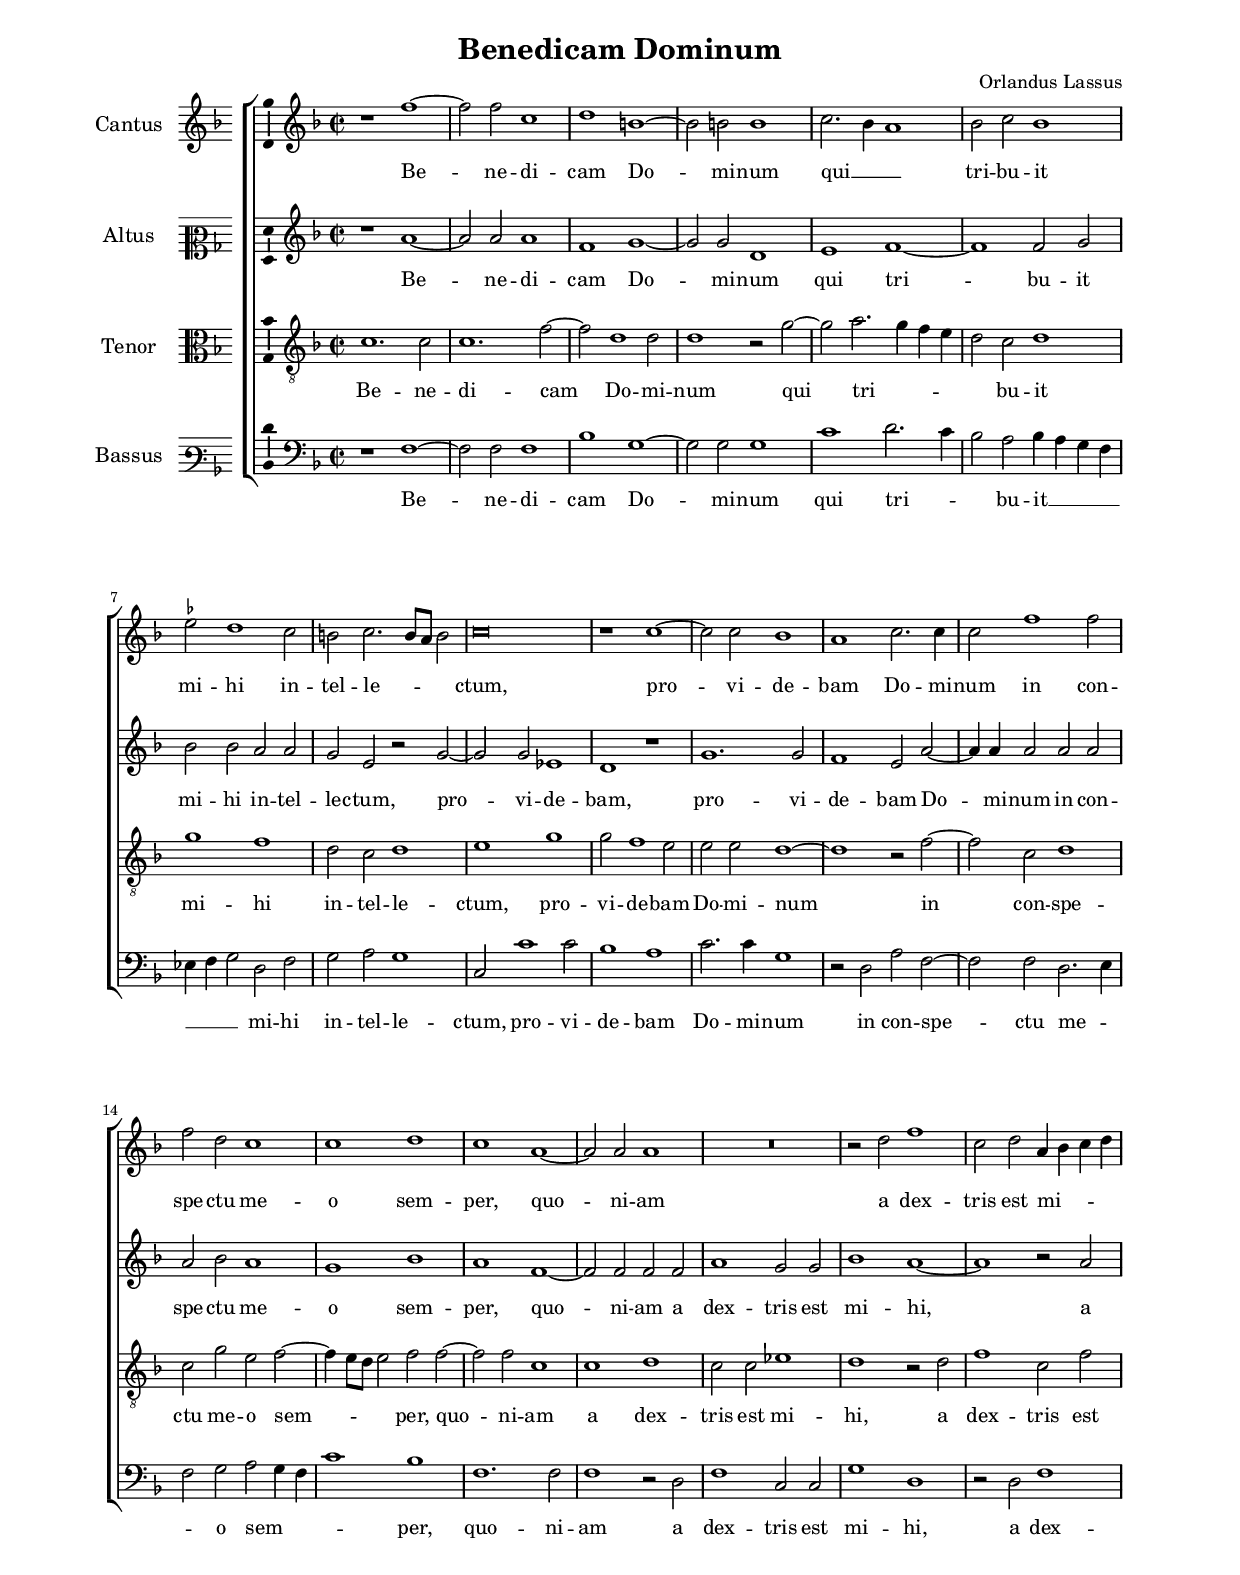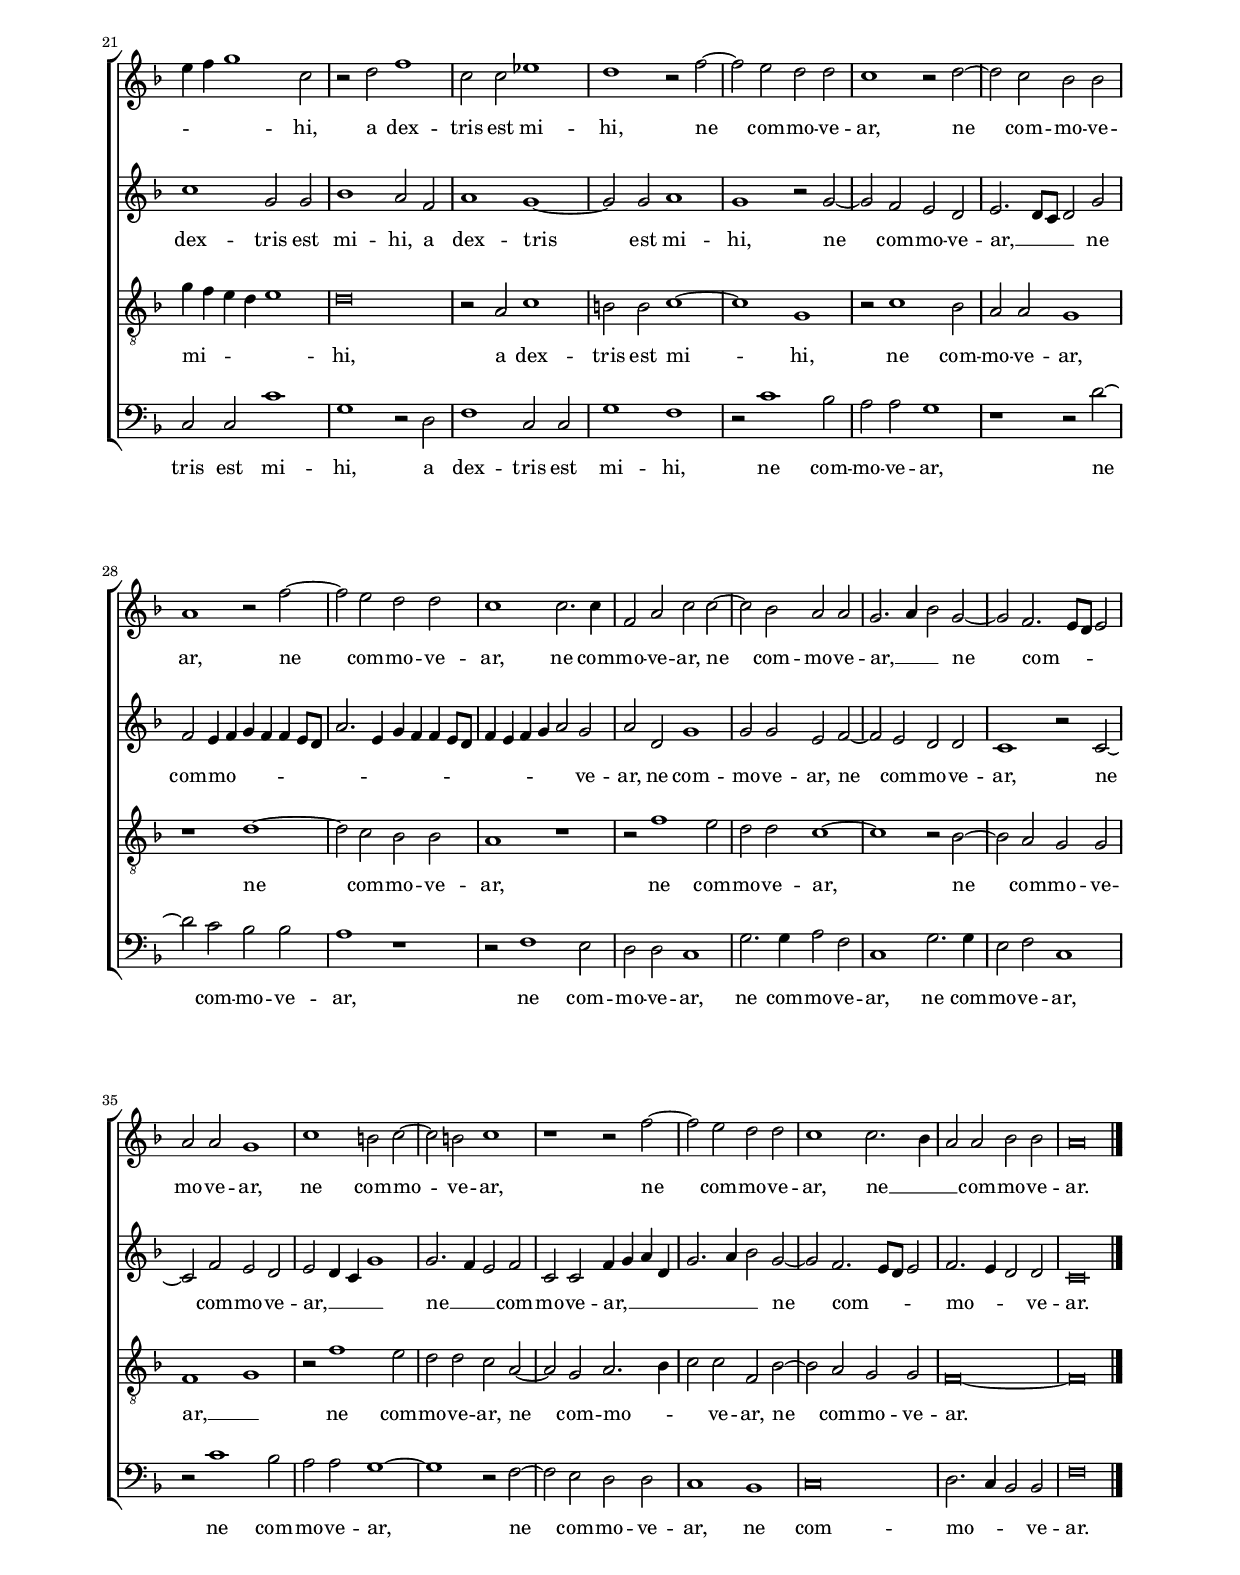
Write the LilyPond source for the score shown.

\header
{
  title="Benedicam Dominum"
  composer="Orlandus Lassus"
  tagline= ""
}

\version "2.22.0"
\include "deutsch.ly"
#(set-global-staff-size 16)
% #(set-default-paper-size "letter")
#(ly:set-option 'point-and-click #f)

	
global = {
	\key f \major
	\time 2/2 \set Score.measureLength = #(ly:make-moment 2/1)
    \skip 1*2*42 \bar "|."
	}

	ficta = { \once \set suggestAccidentals = ##t }
	
	forget = #(define-music-function (music) (ly:music?) #{
		\accidentalStyle forget
		$music
		\accidentalStyle default
		#})
	


\paper
	{
	top-margin = 2 \cm
	bottom-margin = 2 \cm
	left-margin = 2 \cm
	right-margin = 2 \cm
	ragged-bottom = ##f
	ragged-last-bottom = ##f
	print-page-number = ##f
	system-system-spacing = #'((basic-distance . 20) (minimum-distance . 14) (padding . 8) (strechability . 150))
	systems-per-page = 3
    page-count = 2
%	min-systems-per-page = 3
	}


incipitcantus = \markup { \score {
	{
	\set Staff.instrumentName = \markup { \fontsize #1 "Cantus" }
	\key f \major
	\clef violin
	s4 \bar ""
	}
	\layout  {
	raggedright = ##t
	indent = 1.6 \cm
	line-width = 2.2\cm
	\context { \Staff \remove Time_signature_engraver }
	\override Staff.Clef.Y-extent = #'(0 . 0)
	}} \hspace #1 }
	
      
incipitaltus = \markup { \score {
	{
	\set Staff.instrumentName = \markup { \fontsize #1 "Altus" }
	\key f \major
	\clef mezzosoprano
	s4 \bar ""
	}
	\layout  {
	raggedright = ##t
	indent = 1.6 \cm
	line-width = 2.2\cm
	\context { \Staff \remove Time_signature_engraver }
	\override Staff.Clef.Y-extent = #'(0 . 0)
	}} \hspace #1 }


incipittenor = \markup { \score {
	{
	\set Staff.instrumentName = \markup { \fontsize #1 "Tenor" }
	\key f \major
	\clef alto
	s4 \bar ""
	}
	\layout  {
	raggedright = ##t
	indent = 1.6 \cm
	line-width = 2.2\cm
	\context { \Staff \remove Time_signature_engraver }
	\override Staff.Clef.Y-extent = #'(0 . 0)
	}} \hspace #1 }


incipitbassus = \markup { \score {
	{
	\set Staff.instrumentName = \markup { \fontsize #1 "Bassus" }
	\key f \major
	\clef varbaritone
	s4 \bar ""
	}
	\layout  {
	raggedright = ##t
	indent = 1.6 \cm
	line-width = 2.2\cm
	\context { \Staff \remove Time_signature_engraver }
	\override Staff.Clef.Y-extent = #'(0 . 0)
	}} \hspace #1 }


cantus =  \relative c''
	{
	r1 f~
	f2 f c1
	d1 h~
	h2 h h1
%5
	c2. b4 a1 |
	b2 c b1
	\ficta es2 d1 c2
	h2 c2. h8 a h2
	c\breve
%10
	r1 c~ |
	c2 c b1
	a1 c2. c4
	c2 f1 f2
	f2 d c1
%15
	c1 d |
	c1 a~
	a2 a a1
	R\breve
	r2 d f1
%20
	c2 d a4 b c d |
	e4 f g1 c,2
	r2 d f1
	c2 c es1
	d1 r2 f~
%25
	f2 e d d |
	c1 r2 d~
	d2 c b b
	a1 r2 f'~
	f2 e d d
%30
	c1 c2. c4 |
	f,2 a c c~
	c2 b a a
	g2. a4 b2 g~
	g2 f2. e8 d e2
%35
	a2 a g1 |
	c1 h2 c~
	c2 h c1
	r1 r2 f~
	f2 e d d
%40
	c1 c2. b4 |
	a2 a b b
	a\breve |
	}


altus =  \relative c'
	{
	r1 a'~
	a2 a a1
	f1 g~
	g2 g d1
%5
	e1 f~ |
	f1 f2 g
	b2 b a a
	g2 e r g~
	g2 g es1
%10
	d1 r |
	g1. g2
	f1 e2 a~
	a4 a a2 a a
	a2 b a1
%15
	g1 b |
	a1 f~
	f2 f f f
	a1 g2 g
	b1 a~
%20
	a1 r2 a |
	c1 g2 g
	b1 a2 f
	a1 g~
	g2 g a1
%25
	g1 r2 g~ |
	g2 f e d
	e2. d8 c d2 g
	f2 e4 f g f f e8 d
	a'2. e4 g f f e8 d
%30
	f4 e f g a2 g |
	a2 d, g1
	g2 g e f~
	f2 e d d
	c1 r2 c~
%35
	c2 f e d |
	e2 d4 c g'1
	g2. f4 e2 f
	c2 c f4 g a d,
	g2. a4 b2 g~
%40
	g2 f2. e8 d e2 |
	f2. e4 d2 d
	c\breve |
	}


tenor =  \relative c'
	{
	c1. c2
	c1. f2~
	f2 d1 d2
	d1 r2 g~
%5
	g2 a2. g4 f e |
	d2 c d1
	g1 f
	d2 c d1
	e1 g
%10
	g2 f1 e2 |
	e2 e d1~
	d1 r2 f~
	f2 c d1
	c2 g' e f~
%15
	f4 e8 d e2 f f~ |
	f2 f c1
	c1 d
	c2 c es1
	d1 r2 d
%20
	f1 c2 f |
	g4 f e d e1
	d\breve
	r2 a c1
	h2 h c1~
%25
	c1 g |
	r2 c1 b2
	a2 a g1
	r1 d'~
	d2 c b b
%30
	a1 r |
	r2 f'1 e2
	d2 d c1~
	c1 r2 b~
	b2 a g g
%35
	f1 g |
	r2 f'1 e2
	d2 d c a~
	a2 g a2. b4
	c2 c f, b~
%40
	b2 a g g |
	f\breve~
        f\breve |
	}


bassus  =  \relative c
	{
	r1 f~
	f2 f f1
	b1 g~
	g2 g g1
%5
	c1 d2. c4 |
	b2 a b4 a g f
	es4 f g2 d f
	g2 a g1
	c,2 c'1 c2
%10
	b1 a |
	c2. c4 g1
	r2 d a' f~
	f2 f d2. e4
	f2 g a g4 f
%15
	c'1 b |
	f1. f2
	f1 r2 d
	f1 c2 c
	g'1 d
%20
	r2 d f1 |
	c2 c c'1
	g1 r2 d
	f1 c2 c
	g'1 f
%25
	r2 c'1 b2 |
	a2 a g1
	r1 r2 d'~
	d2 c b b
	a1 r
%30
	r2 f1 e2 |
	d2 d c1
	g'2. g4 a2 f
	c1 g'2. g4
	e2 f c1
%35
	r2 c'1 b2 |
	a2 a g1~
	g1 r2 f~
	f2 e d d
	c1 b
%40
	c\breve |
	d2. c4 b2 b
	f'\breve |
	}

lyricscantus = \lyricmode {
	Be -- ne -- di -- cam Do -- mi -- num
        qui __ _ _ tri -- bu -- it mi -- hi in -- tel -- le -- _ _ _ ctum,
        pro -- vi -- de -- bam Do -- mi -- num
        in con -- spe -- ctu me -- o sem -- per,
        quo -- ni -- am a dex -- tris est mi -- _ _ _ _ _ _ hi,
        a dex -- tris est mi -- hi,
        ne com -- mo -- ve -- ar,
        ne com -- mo -- ve -- ar,
        ne com -- mo -- ve -- ar,
        ne com -- mo -- ve -- ar,
        ne com -- mo -- ve -- ar, __ _ _
        ne com -- _ _ _ mo -- ve -- ar,
        ne com -- mo -- ve -- ar,
        ne com -- mo -- ve -- ar,
        ne __ _ _ com -- mo -- ve -- ar.
	}


lyricsaltus = \lyricmode {
	Be -- ne -- di -- cam Do -- mi -- num
        qui tri -- bu -- it mi -- hi in -- tel -- le -- ctum,
        pro -- vi -- de -- bam,
        pro -- vi -- de -- bam Do -- mi -- num
        in con -- spe -- ctu me -- o sem -- per,
        quo -- ni -- am a dex -- tris est mi -- hi,
        a dex -- tris est mi -- hi,
        a dex -- tris est mi -- hi,
        ne com -- mo -- ve -- ar, __ _ _ _
        ne com -- mo -- _ _ _ _ _ _ _ _ _ _ _ _ _ _ _ _ _ _ ve -- ar,
        ne com -- mo -- ve -- ar,
        ne com -- mo -- ve -- ar,
        ne com -- mo -- ve -- ar, __ _ _ _ 
        ne __ _ _ com -- mo -- ve -- ar, __ _ _ _ _ _ _ 
        ne com -- _ _ _ mo -- _ _ ve -- ar.
	}


lyricstenor = \lyricmode {
	Be -- ne -- di -- cam Do -- mi -- num
        qui tri -- _ _ _ _ bu -- it mi -- hi in -- tel -- le -- ctum,
        pro -- vi -- de -- bam Do -- mi -- num
        in con -- spe -- ctu me -- o sem -- _ _ _ per,
        quo -- ni -- am a dex -- tris est mi -- hi,
        a dex -- tris est mi -- _ _ _ _ hi,
        a dex -- tris est mi -- hi,
        ne com -- mo -- ve -- ar,
        ne com -- mo -- ve -- ar,
        ne com -- mo -- ve -- ar,
        ne com -- mo -- ve -- ar, __ _
        ne com -- mo -- ve -- ar,
        ne com -- mo -- _ _ ve -- ar,
        ne com -- mo -- ve -- ar.
	}


lyricsbassus = \lyricmode {
	Be -- ne -- di -- cam Do -- mi -- num
        qui tri -- _ _ bu -- it __ _ _ _ _ _ _ mi -- hi in -- tel -- le -- ctum,
        pro -- vi -- de -- bam Do -- mi -- num
        in con -- spe -- ctu me -- _ _ o sem -- _ _ _ per,
        quo -- ni -- am a dex -- tris est mi -- hi,
        a dex -- tris est mi -- hi,
        a dex -- tris est mi -- hi,
        ne com -- mo -- ve -- ar,
        ne com -- mo -- ve -- ar,
        ne com -- mo -- ve -- ar,
        ne com -- mo -- ve -- ar,
        ne com -- mo -- ve -- ar,
        ne com -- mo -- ve -- ar,
        ne com -- mo -- ve -- ar,
        ne com -- mo -- _ _ ve -- ar.
	}


\score
{  
	\transpose c c {
	\new ChoirStaff \with { \override StaffGrouper.staff-staff-spacing.basic-distance = #13 }
	<<

	\new Staff << \global
	\new Voice="v1" {
		\set Staff.instrumentName=\incipitcantus
        %  \set Staff.instrumentName="S"
		\set Staff.midiInstrument = "reed organ"
		\clef "violin"
		\cantus }
	\new Lyrics \lyricsto "v1" {\lyricscantus }
	>>


	\new Staff << \global
	\new Voice="v2" {
		\set Staff.instrumentName=\incipitaltus
        %  \set Staff.instrumentName="A"
		\set Staff.midiInstrument = "reed organ"
		\clef "violin" 
		\altus}
	\new Lyrics \lyricsto "v2" {\lyricsaltus }
	>>


	\new Staff << \global
	\new Voice="v3" {
		\set Staff.instrumentName=\incipittenor
        %  \set Staff.instrumentName="T"
		\set Staff.midiInstrument = "reed organ"
		\clef "G_8"
		\tenor }
	\new Lyrics \lyricsto "v3" {\lyricstenor }
	>>


	\new Staff << \global
	\new Voice="v4" {
		\set Staff.instrumentName=\incipitbassus
        % \set Staff.instrumentName="B"
		\set Staff.midiInstrument = "reed organ"
		\clef "bass" 
		\bassus }
	\new Lyrics \lyricsto "v4" {\lyricsbassus}
	>>

	>>
	} % transpose

	\layout
	{
	indent = 2.3 \cm
	\context { \Lyrics \override VerticalAxisGroup.nonstaff-relatedstaff-spacing.padding = #2 }
%	\context { \Lyrics \override LyricText.font-size = #1 }
	\context { \Staff \override TimeSignature.break-visibility = #end-of-line-invisible }
	\context { \Staff \consists "Ambitus_engraver" }
	\context { \Score \override BarNumber.padding = #2 }
	\context { \Voice \override NoteHead.style = #'baroque }
	}

\midi
	{
    	\tempo 2 = 90
	}
	
}


% EOF
